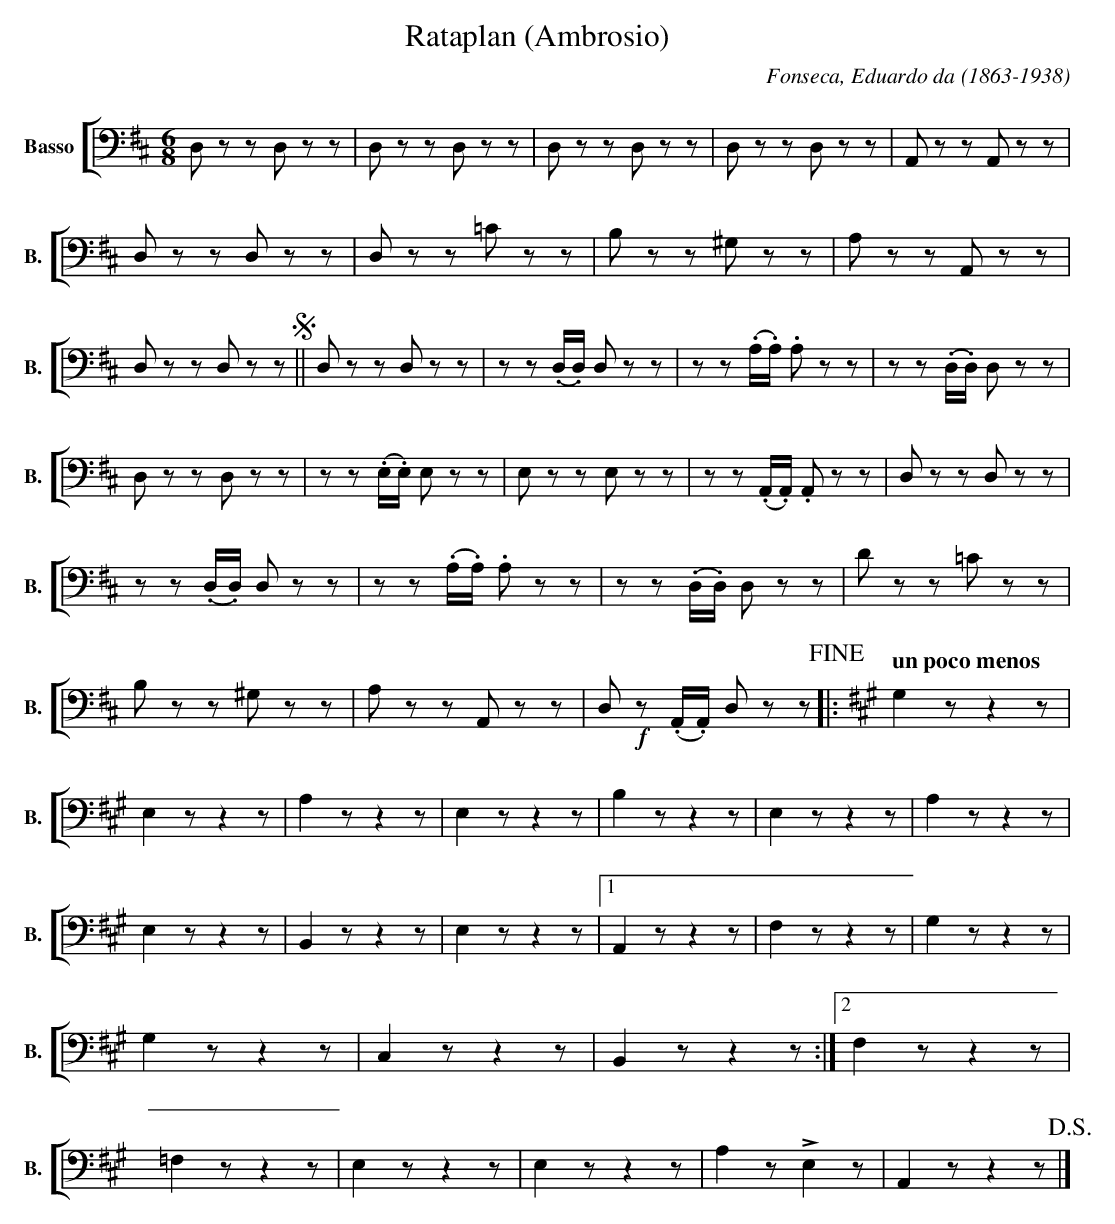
X:1
T:Rataplan (Ambrosio)
C:Fonseca, Eduardo da (1863-1938)
M:6/8
L:1/8
K:D
V: 6 clef=bass name="Basso" sname="B."
%%staves [ 6 ]
   D,zz D,zz  | D,zz D,zz | D,zz D,zz | D,zz D,zz | A,,zz A,,zz | D,zz D,zz | D,zz =Czz | B,zz ^G,zz | \
   A,zz A,,zz | D,zz D,zz !segno!|| D,zz D,zz | zz(.D,/.D,/) D,zz | zz(.A,/.A,/) .A,zz | \
   zz(.D,/.D,/) D,zz | D,zz D,zz  | zz(.E,/.E,/) E,zz | E,zz E,zz | zz(.A,,/.A,,/) .A,,zz | \
   D,zz D,zz  | zz(.D,/.D,/) D,zz | zz(.A,/.A,/) .A,zz | zz(.D,/.D,/) D,zz | Dzz =Czz  | \
   B,zz ^G,zz | A,zz A,,zz | D,!f!z (.A,,/.A,,/) D,zz !fine!|: \
   [K:A] [Q: "un poco menos"] G,2zz2z | E,2zz2z |A,2zz2z |E,2zz2z |B,2zz2z |E,2zz2z | A,2zz2z | E,2zz2z | \
   B,,2zz2z | E,2zz2z |[1 A,,2zz2z | F,2zz2z | G,2zz2z | G,2zz2z | C,2zz2z |B,,2zz2z \
   :|2 F,2zz2z | =F,2zz2z | E,2zz2z | E,2zz2z | A,2z!>!E,2z | A,,2zz2z !D.S.!|]
